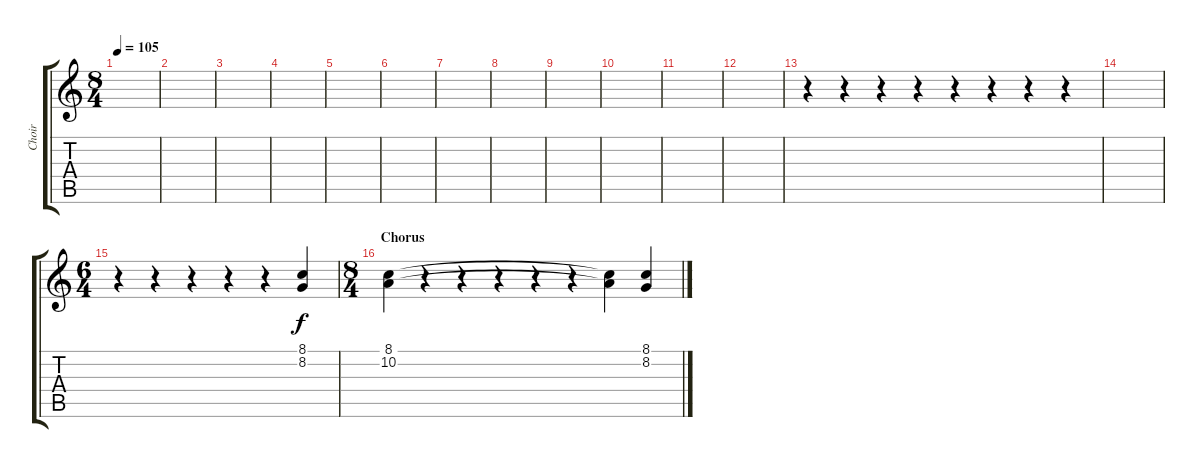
\track ("Choir" "Choir") {instrument choiraahs}
\staff {score tabs}
\tuning (E4 B3 G3 D3 A2 E2) {hide}
\ts (8 4)
\tempo 105
\clef g2
\ks c
|
|
|
|
|
|
|
|
|
|
|
|
r.4 r.4 r.4 r.4 r.4 r.4 r.4 r.4 |
|
\ts (6 4)
r.4 r.4 r.4 r.4 r.4 (8.1 8.2).4 |
\ts (8 4)
\section ("" "Chorus")
(8.1 10.2).4 r.4 r.4 r.4 r.4 r.4 (8.1{t} 10.2{t}).4 (8.1 8.2).4
